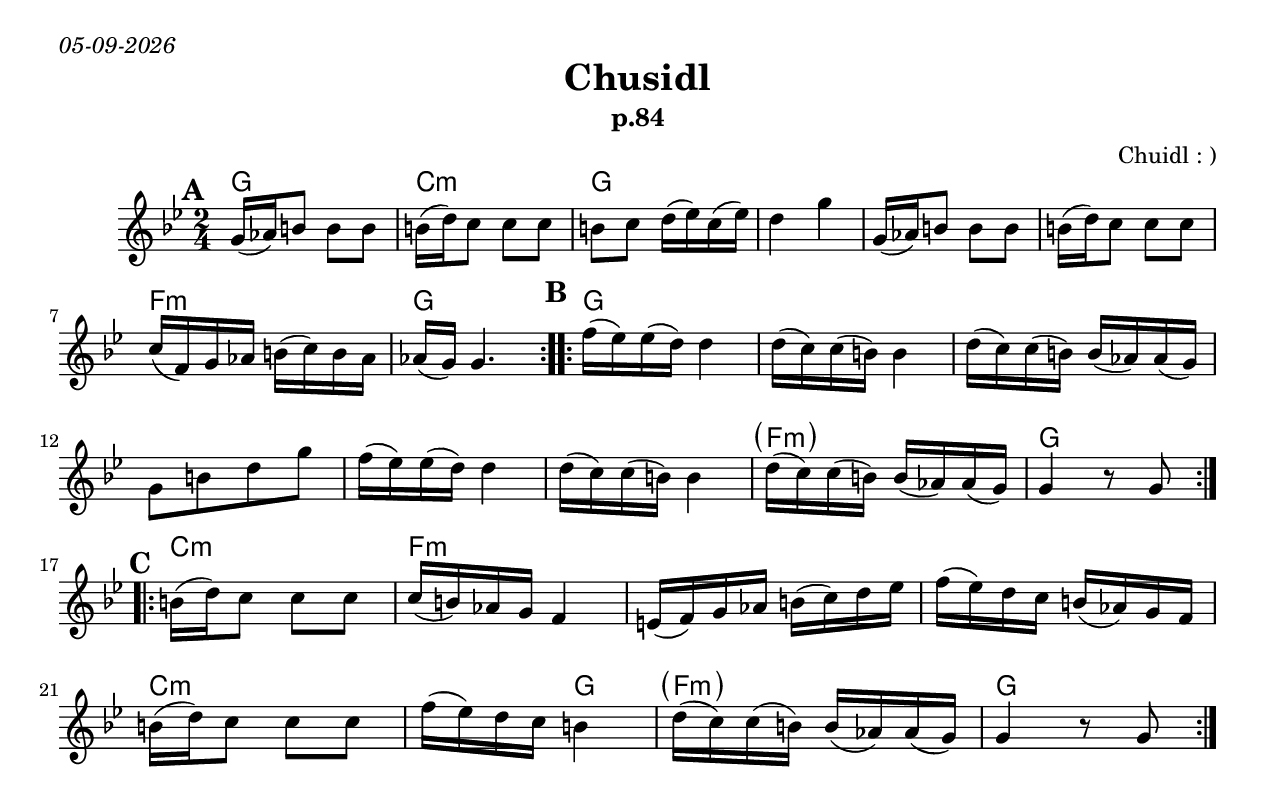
\version "2.18.0"
\include "english.ly"
\paper{
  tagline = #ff
  print-all-headers = ##t
  #(set-paper-size "letter")
}
date = #(strftime "%d-%m-%Y" (localtime (current-time)))

\markup{ \italic{ \date }  }

%\markup{ Got something to say? }

global = {
  \clef treble
  \key g \minor
  \time 2/4
  \set Score.markFormatter = #format-mark-box-alphabet
}

%#################################### Melody ########################
%melody =  \transpose c d \relative c' {  %transpose for clarinet
melody = \relative c'' {
  \global
  %\partial 16*3 a16 d f   %lead in notes

  \repeat volta 2{
   \mark \default
   g16(af) b8 b b
   b16 (d)c8 c c
   b8 c d16(ef) c(ef)
   d4 g

   g,16(af) b8 b b
   b16 (d)c8 c c
   c16(f,) g af b(c) b af
   af16(g) g4.
  }

 % \break
  \repeat volta 2{
   \mark \default
   f'16(ef) ef(d) d4
   d16(c) c(b) b4
   d16(c) c(b) b(af) af(g)
   g8 [b d g]

   f16(ef) ef(d) d4
   d16(c) c(b) b4
   d16(c) c(b) b(af) af(g)
   g4 r8 g
    \break
  }


  \repeat volta 2{
  \mark \default
  b16(d) c8 c c
  c16 (b) af g f4
  e16(f) g af  b(c) d ef %not marked?
  f16(ef) d c b(af) g f

  b16(d) c8 c c
  f16(ef) d c b4
  d16(c) c(b) b(af) af(g)
   g4 r8 g

  }
}
%################################# Lyrics #####################
%\addlyrics{ \set stanza = #"1. " }
%################################# Chords #######################
harmonies = \chordmode {
  g2
  c2:m
  g2*4
  f2:m
  g2
  %b
  g2*6
  \parenthesize f2:m
  g2
  %c
  c2:m
  f2*3:m
  c4*3:m
  g4
  \parenthesize f2:m
  g2


}

\score {
  % transpose score below
  %\transpose c d
  <<
    \new ChordNames {
      \set chordChanges = ##f
      \harmonies
    }
    \new Staff   \melody
  >>
  \header{
    title= "Chusidl"
    subtitle="p.84"
    composer= "Chuidl : )"
    instrument =""
    arranger= ""
  }
  \layout{indent = 1.0\cm}
  \midi {
    \tempo 4 = 120

    % \midi { }
  }
}
%{
% more verses:
\markup{}
\markup {
  \font-size #2
  \fill-line {
    \hspace #0.1 % distance from left margin
    \column {
      \line { "1."
	\column {
	  ""
	}
      }
      \hspace #0.2 % vertical distance between verses
      \line { "2."
	\column {
	 ""
	}
      }
    }
    \hspace #0.1  % horiz. distance between columns
    \column {
      \line { "3."
	\column {
	  ""
	}
      }
      \hspace #0.2 % distance between verses
      \line { "4."
	\column {
	 ""
	}
      }
    }
    \hspace #0.1 % distance to right margin
  }
}

%}
